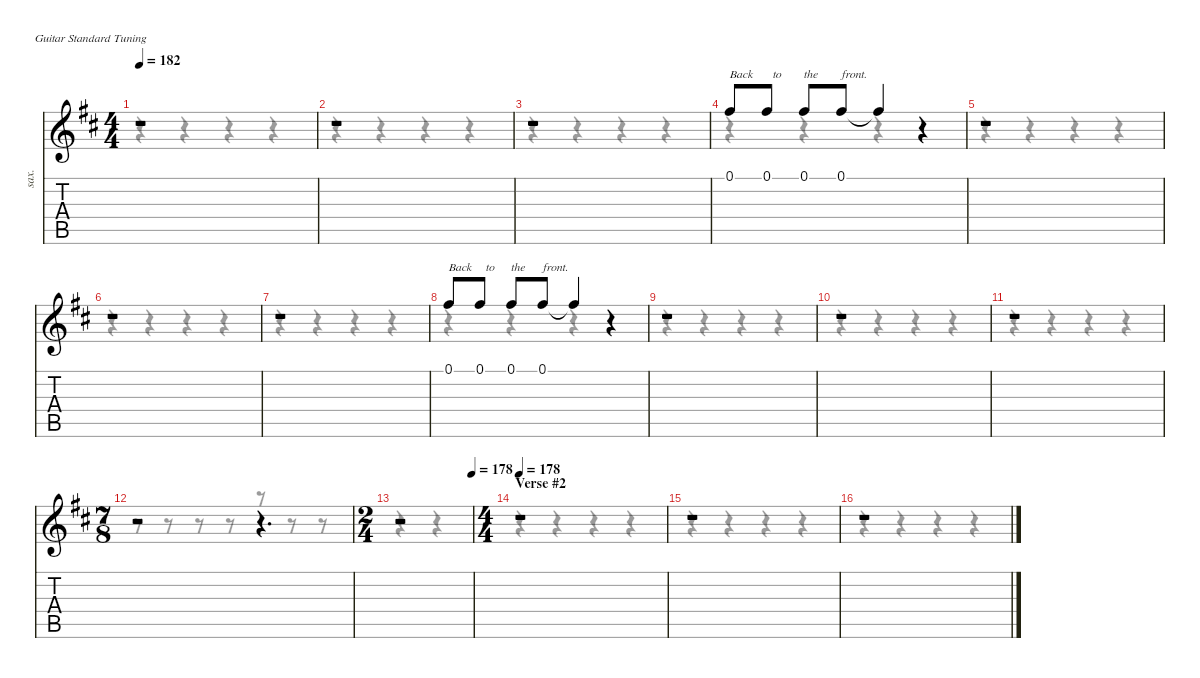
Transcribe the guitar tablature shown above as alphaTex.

\defaultSystemsLayout 4
\hideDynamics
\bracketExtendMode nobrackets
\otherSystemsTrackNameOrientation horizontal
\track ("Cliff Burton (Backing Vocals)" "sax.") {instrument tenorsax}
\staff {score tabs}
\tuning (E4 B3 G3 D3 A2 E2)
\displaytranspose 14
\voice
\ts (4 4)
\tempo 182
\clef g2
\ks d
r.1{dy f beam Up} |
r.1{beam Up} |
r.1{beam Up} |
0.1{acc #}.8{txt "Back" beam Up} 0.1{acc #}.8{txt "  to " beam Up} 0.1{acc #}.8{txt "the" beam Up} 0.1{acc #}.8{txt "front." beam Up} 0.1{t acc #}.4{beam Up} r.4{beam Up} |
r.1{beam Up} |
r.1{beam Up} |
r.1{beam Up} |
0.1{acc #}.8{txt "Back" beam Up} 0.1{acc #}.8{txt "  to " beam Up} 0.1{acc #}.8{txt "the" beam Up} 0.1{acc #}.8{txt "front." beam Up} 0.1{t acc #}.4{beam Up} r.4{beam Up} |
r.1{beam Up} |
r.1{beam Up} |
r.1{beam Up} |
\ts (7 8)
\beaming (8 4 1 1 1)
r.2{beam Up} r.4{d beam Up} |
\ts (2 4)
\beaming (8 1 1 1 1)
\tempo (178 1)
r.2{beam Up} |
\ts (4 4)
\beaming (8 2 2 2 2)
\section ("" "Verse #2")
\tempo 178
r.1{beam Up} |
r.1{beam Up} |
r.1{beam Up}
\voice
\clef g2
\ottava regular
\simile none
\ks d
r.4{dy mf beam Down} r.4{beam Down} r.4{beam Down} r.4{beam Down} |
r.4{beam Down} r.4{beam Down} r.4{beam Down} r.4{beam Down} |
r.4{beam Down} r.4{beam Down} r.4{beam Down} r.4{beam Down} |
r.4{beam Down} r.4{beam Down} r.4{beam Down} r.4{beam Down} |
r.4{beam Down} r.4{beam Down} r.4{beam Down} r.4{beam Down} |
r.4{beam Down} r.4{beam Down} r.4{beam Down} r.4{beam Down} |
r.4{beam Down} r.4{beam Down} r.4{beam Down} r.4{beam Down} |
r.4{beam Down} r.4{beam Down} r.4{beam Down} r.4{beam Down} |
r.4{beam Down} r.4{beam Down} r.4{beam Down} r.4{beam Down} |
r.4{beam Down} r.4{beam Down} r.4{beam Down} r.4{beam Down} |
r.4{beam Down} r.4{beam Down} r.4{beam Down} r.4{beam Down} |
r.8{beam Down} r.8{beam Down} r.8{beam Down} r.8{beam Down} r.8{beam Down} r.8{beam Down} r.8{beam Down} |
r.4{beam Down} r.4{beam Down} |
r.4{beam Down} r.4{beam Down} r.4{beam Down} r.4{beam Down} |
r.4{beam Down} r.4{beam Down} r.4{beam Down} r.4{beam Down} |
r.4{beam Down} r.4{beam Down} r.4{beam Down} r.4{beam Down}
